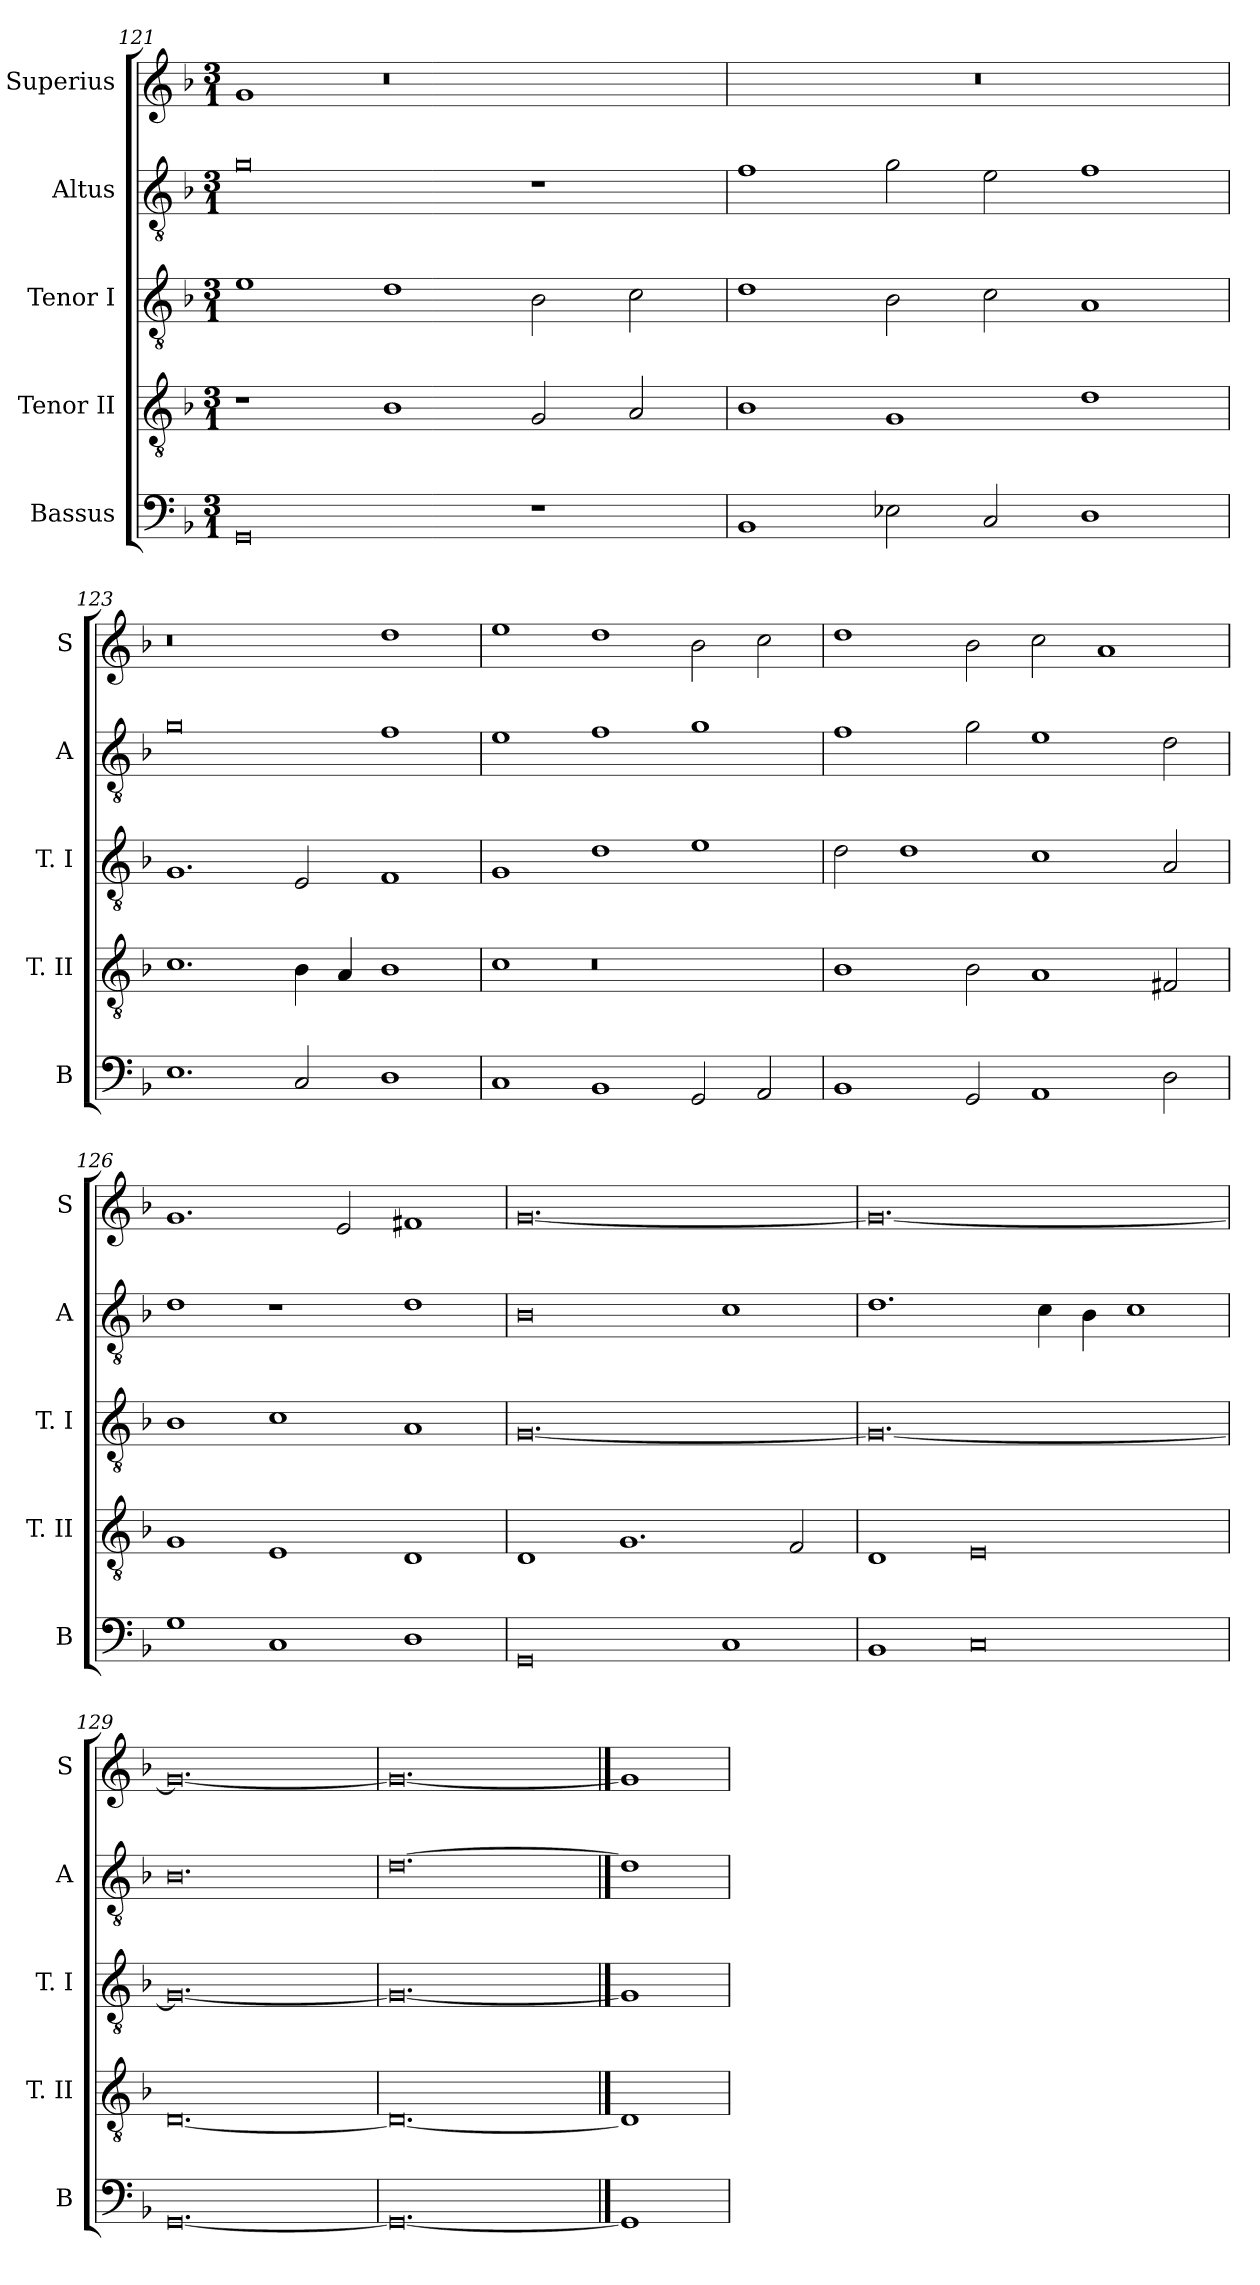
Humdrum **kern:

**kern	**kern	**kern	**kern	**kern
*part5	*part4	*part3	*part2	*part1
*staff5	*staff4	*staff3	*staff2	*staff1
*I"Bassus	*I"Tenor II	*I"Tenor I	*I"Altus	*I"Superius
*I'B	*I'T. II	*I'T. I	*I'A	*I'S
*clefF4	*clefGv2	*clefGv2	*clefGv2	*clefG2
*k[b-]	*k[b-]	*k[b-]	*k[b-]	*k[b-]
*F:	*F:	*F:	*F:	*F:
*M3/1	*M3/1	*M3/1	*M3/1	*M3/1
=121	=121	=121	=121	=121
0GG	1r	1e	0g	1g
.	1B-	1d	.	0r
1r	2G	2B-	1r	.
.	2A	2c	.	.
=122	=122	=122	=122	=122
1BB-	1B-	1d	1f	1%3r
2E-X	1G	2B-	2g	.
2C	.	2c	2e	.
1D	1d	1A	1f	.
=123	=123	=123	=123	=123
1.E	1.c	1.G	0g	0r
2C	4B-	2E	.	.
.	4A	.	.	.
1D	1B-	1F	1f	1dd
=124	=124	=124	=124	=124
1C	1c	1G	1e	1ee
1BB-	0r	1d	1f	1dd
2GG	.	1e	1g	2b-
2AA	.	.	.	2cc
=125	=125	=125	=125	=125
1BB-	1B-	2d	1f	1dd
.	.	1d	.	.
2GG	2B-	.	2g	2b-
1AA	1A	1c	1e	2cc
.	.	.	.	1a
2D	2F#X	2A	2d	.
=126	=126	=126	=126	=126
1G	1G	1B-	1d	1.g
1C	1E	1c	1r	.
.	.	.	.	2e
1D	1D	1A	1d	1f#X
=127	=127	=127	=127	=127
0GG	1D	[0.G	0B-	[0.g
.	1.G	.	.	.
1C	.	.	1c	.
.	2F	.	.	.
=128	=128	=128	=128	=128
1BB-	1D	0.G_	1.d	0.g_
0C	0E	.	.	.
.	.	.	4c	.
.	.	.	4B-	.
.	.	.	1c	.
=129	=129	=129	=129	=129
[0.GG	[0.D	0.G_	0.B-	0.g_
=130	=130	=130	=130	=130
0.GG_	0.D_	0.G_	[0.d	0.g_
==131	==131	==131	==131	==131
1GG]	1D]	1G]	1d]	1g]
=	=	=	=	=
*-	*-	*-	*-	*-
